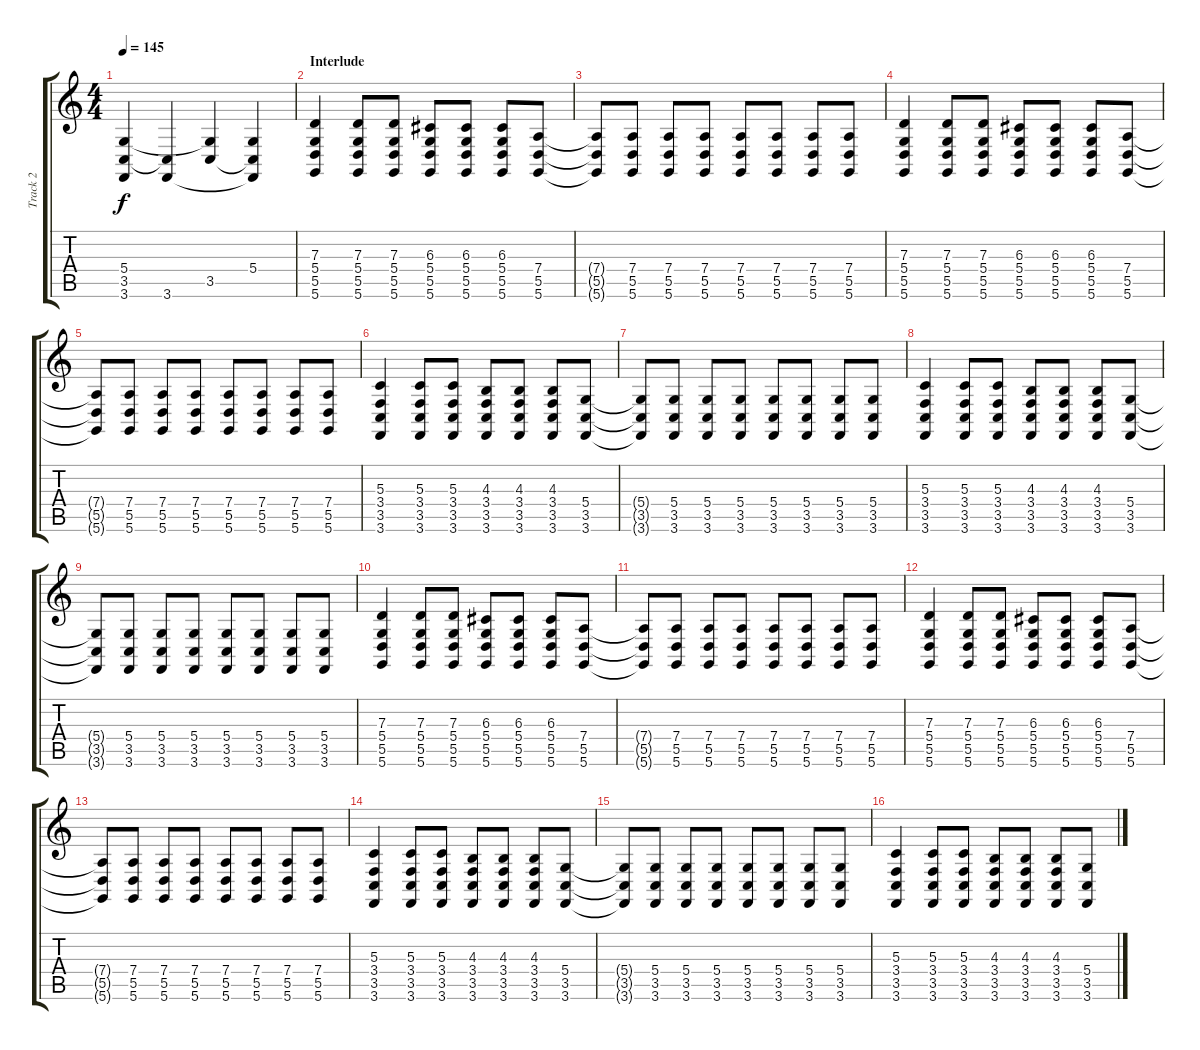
\track ("Track 2" "Track 2") {instrument orchestralharp}
\staff {score tabs}
\tuning (E4 B3 G3 D3 A2 D2) {hide}
\ts (4 4)
\tempo 145
\clef g2
\ks c
(5.4 3.5 3.6).4{dy f} (3.5{t} 3.6).4 (5.4{t} 3.5).4 (5.4 3.5{t} 3.6{t}).4 |
\section ("" "Interlude")
(7.3 5.4 5.5 5.6).4 (7.3 5.4 5.5 5.6).8 (7.3 5.4 5.5 5.6).8 (6.3 5.4 5.5 5.6).8 (6.3 5.4 5.5 5.6).8 (6.3 5.4 5.5 5.6).8 (7.4 5.5 5.6).8 |
(7.4{t} 5.5{t} 5.6{t}).8 (7.4 5.5 5.6).8 (7.4 5.5 5.6).8 (7.4 5.5 5.6).8 (7.4 5.5 5.6).8 (7.4 5.5 5.6).8 (7.4 5.5 5.6).8 (7.4 5.5 5.6).8 |
(7.3 5.4 5.5 5.6).4 (7.3 5.4 5.5 5.6).8 (7.3 5.4 5.5 5.6).8 (6.3 5.4 5.5 5.6).8 (6.3 5.4 5.5 5.6).8 (6.3 5.4 5.5 5.6).8 (7.4 5.5 5.6).8 |
(7.4{t} 5.5{t} 5.6{t}).8 (7.4 5.5 5.6).8 (7.4 5.5 5.6).8 (7.4 5.5 5.6).8 (7.4 5.5 5.6).8 (7.4 5.5 5.6).8 (7.4 5.5 5.6).8 (7.4 5.5 5.6).8 |
(5.3 3.4 3.5 3.6).4 (5.3 3.4 3.5 3.6).8 (5.3 3.4 3.5 3.6).8 (4.3 3.4 3.5 3.6).8 (4.3 3.4 3.5 3.6).8 (4.3 3.4 3.5 3.6).8 (5.4 3.5 3.6).8 |
(5.4{t} 3.5{t} 3.6{t}).8 (5.4 3.5 3.6).8 (5.4 3.5 3.6).8 (5.4 3.5 3.6).8 (5.4 3.5 3.6).8 (5.4 3.5 3.6).8 (5.4 3.5 3.6).8 (5.4 3.5 3.6).8 |
(5.3 3.4 3.5 3.6).4 (5.3 3.4 3.5 3.6).8 (5.3 3.4 3.5 3.6).8 (4.3 3.4 3.5 3.6).8 (4.3 3.4 3.5 3.6).8 (4.3 3.4 3.5 3.6).8 (5.4 3.5 3.6).8 |
(5.4{t} 3.5{t} 3.6{t}).8 (5.4 3.5 3.6).8 (5.4 3.5 3.6).8 (5.4 3.5 3.6).8 (5.4 3.5 3.6).8 (5.4 3.5 3.6).8 (5.4 3.5 3.6).8 (5.4 3.5 3.6).8 |
(7.3 5.4 5.5 5.6).4 (7.3 5.4 5.5 5.6).8 (7.3 5.4 5.5 5.6).8 (6.3 5.4 5.5 5.6).8 (6.3 5.4 5.5 5.6).8 (6.3 5.4 5.5 5.6).8 (7.4 5.5 5.6).8 |
(7.4{t} 5.5{t} 5.6{t}).8 (7.4 5.5 5.6).8 (7.4 5.5 5.6).8 (7.4 5.5 5.6).8 (7.4 5.5 5.6).8 (7.4 5.5 5.6).8 (7.4 5.5 5.6).8 (7.4 5.5 5.6).8 |
(7.3 5.4 5.5 5.6).4 (7.3 5.4 5.5 5.6).8 (7.3 5.4 5.5 5.6).8 (6.3 5.4 5.5 5.6).8 (6.3 5.4 5.5 5.6).8 (6.3 5.4 5.5 5.6).8 (7.4 5.5 5.6).8 |
(7.4{t} 5.5{t} 5.6{t}).8 (7.4 5.5 5.6).8 (7.4 5.5 5.6).8 (7.4 5.5 5.6).8 (7.4 5.5 5.6).8 (7.4 5.5 5.6).8 (7.4 5.5 5.6).8 (7.4 5.5 5.6).8 |
(5.3 3.4 3.5 3.6).4 (5.3 3.4 3.5 3.6).8 (5.3 3.4 3.5 3.6).8 (4.3 3.4 3.5 3.6).8 (4.3 3.4 3.5 3.6).8 (4.3 3.4 3.5 3.6).8 (5.4 3.5 3.6).8 |
(5.4{t} 3.5{t} 3.6{t}).8 (5.4 3.5 3.6).8 (5.4 3.5 3.6).8 (5.4 3.5 3.6).8 (5.4 3.5 3.6).8 (5.4 3.5 3.6).8 (5.4 3.5 3.6).8 (5.4 3.5 3.6).8 |
(5.3 3.4 3.5 3.6).4 (5.3 3.4 3.5 3.6).8 (5.3 3.4 3.5 3.6).8 (4.3 3.4 3.5 3.6).8 (4.3 3.4 3.5 3.6).8 (4.3 3.4 3.5 3.6).8 (5.4 3.5 3.6).8
